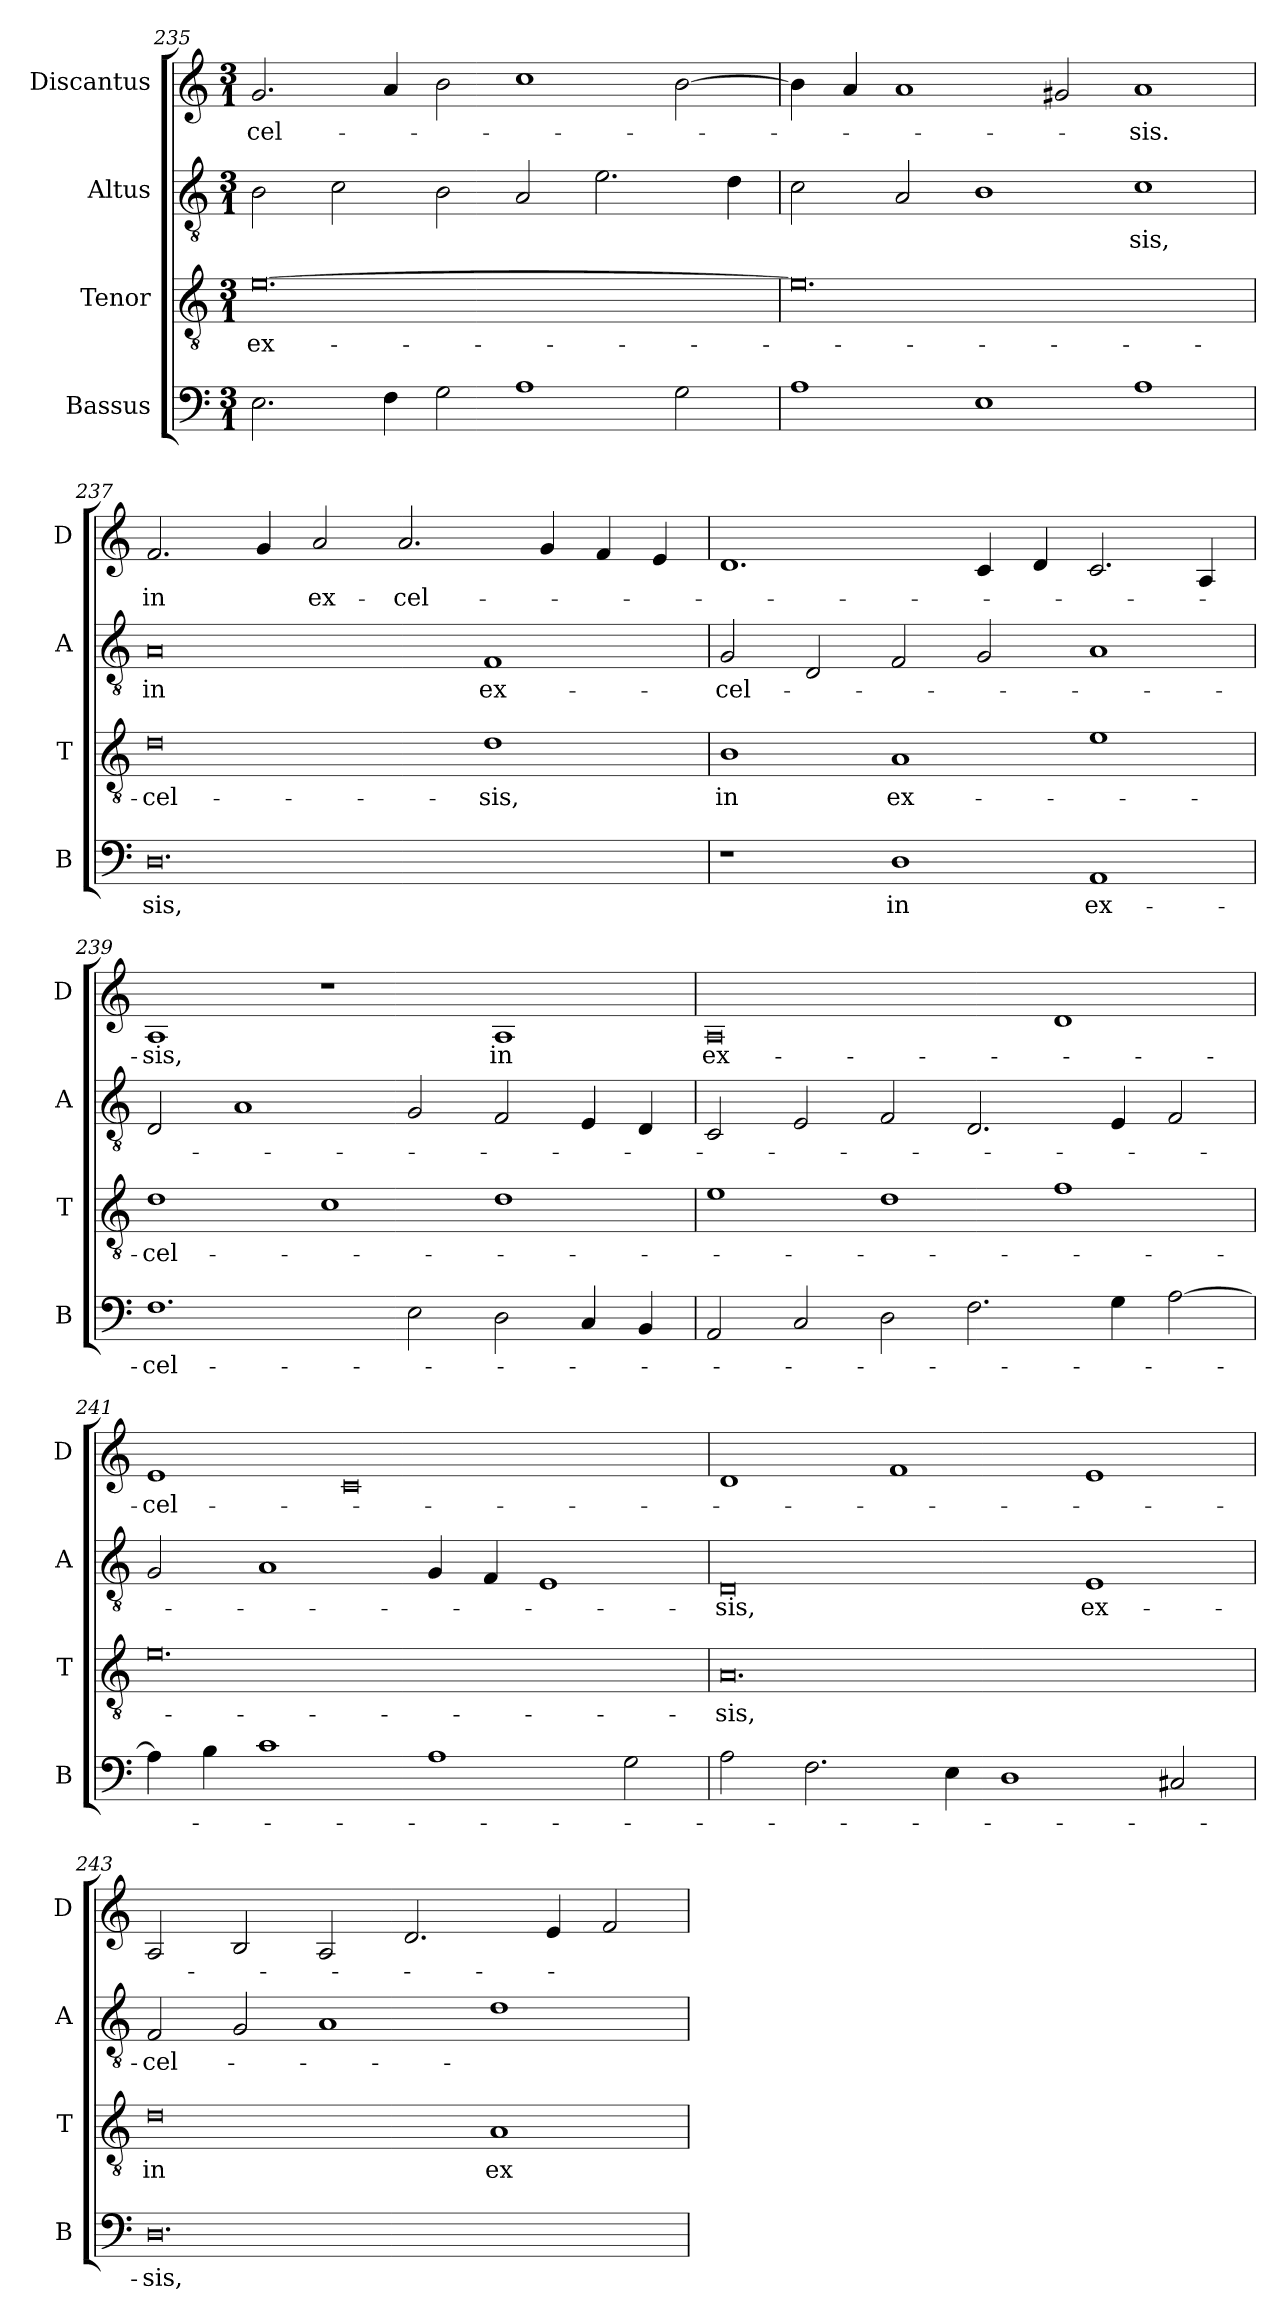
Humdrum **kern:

**kern	**text	**kern	**text	**kern	**text	**kern	**text
*part4	*part4	*part3	*part3	*part2	*part2	*part1	*part1
*staff4	*staff4	*staff3	*staff3	*staff2	*staff2	*staff1	*staff1
*I"Bassus	*	*I"Tenor	*	*I"Altus	*	*I"Discantus	*
*I'B	*	*I'T	*	*I'A	*	*I'D	*
*clefF4	*	*clefGv2	*	*clefGv2	*	*clefG2	*
*k[]	*	*k[]	*	*k[]	*	*k[]	*
*M3/1	*	*M3/1	*	*M3/1	*	*M3/1	*
=235	=235	=235	=235	=235	=235	=235	=235
2.E	.	[0.e	ex-	2B	.	2.g	-cel-
.	.	.	.	2c	.	.	.
4F	.	.	.	.	.	4a	.
2G	.	.	.	2B	.	2b	.
1A	.	.	.	2A	.	1cc	.
.	.	.	.	2.e	.	.	.
2G	.	.	.	.	.	[2b	.
.	.	.	.	4d	.	.	.
=236	=236	=236	=236	=236	=236	=236	=236
1A	.	0.e]	.	2c	.	4b]	.
.	.	.	.	.	.	4a	.
.	.	.	.	2A	.	1a	.
1E	.	.	.	1B	.	.	.
.	.	.	.	.	.	2g#X	.
1A	.	.	.	1c	-sis,	1a	-sis.
=237	=237	=237	=237	=237	=237	=237	=237
0.D	-sis,	0d	-cel-	0A	in	2.f	in
.	.	.	.	.	.	4g	.
.	.	.	.	.	.	2a	ex-
.	.	.	.	.	.	2.a	-cel-
.	.	1d	-sis,	1F	ex-	.	.
.	.	.	.	.	.	4g	.
.	.	.	.	.	.	4f	.
.	.	.	.	.	.	4e	.
=238	=238	=238	=238	=238	=238	=238	=238
1r	.	1B	in	2G	-cel-	1.d	.
.	.	.	.	2D	.	.	.
1D	in	1A	ex-	2F	.	.	.
.	.	.	.	2G	.	4c	.
.	.	.	.	.	.	4d	.
1AA	ex-	1e	.	1A	.	2.c	.
.	.	.	.	.	.	4A	.
=239	=239	=239	=239	=239	=239	=239	=239
1.F	-cel-	1d	-cel-	2D	.	1A	-sis,
.	.	.	.	1A	.	.	.
.	.	1c	.	.	.	1r	.
2E	.	.	.	2G	.	.	.
2D	.	1d	.	2F	.	1A	in
4C	.	.	.	4E	.	.	.
4BB	.	.	.	4D	.	.	.
=240	=240	=240	=240	=240	=240	=240	=240
2AA	.	1e	.	2C	.	0A	ex-
2C	.	.	.	2E	.	.	.
2D	.	1d	.	2F	.	.	.
2.F	.	.	.	2.D	.	.	.
.	.	1f	.	.	.	1d	.
4G	.	.	.	4E	.	.	.
[2A	.	.	.	2F	.	.	.
=241	=241	=241	=241	=241	=241	=241	=241
4A]	.	0.e	.	2G	.	1e	-cel-
4B	.	.	.	.	.	.	.
1c	.	.	.	1A	.	.	.
.	.	.	.	.	.	0c	.
1A	.	.	.	4G	.	.	.
.	.	.	.	4F	.	.	.
.	.	.	.	1E	.	.	.
2G	.	.	.	.	.	.	.
=242	=242	=242	=242	=242	=242	=242	=242
2A	.	0.A	-sis,	0D	-sis,	1d	.
2.F	.	.	.	.	.	.	.
.	.	.	.	.	.	1f	.
4E	.	.	.	.	.	.	.
1D	.	.	.	.	.	.	.
.	.	.	.	1E	ex-	1e	.
2C#X	.	.	.	.	.	.	.
=243	=243	=243	=243	=243	=243	=243	=243
0.D	-sis,	0d	in	2F	-cel-	2A	.
.	.	.	.	2G	.	2B	.
.	.	.	.	1A	.	2A	.
.	.	.	.	.	.	2.d	.
.	.	1A	ex-	1d	.	.	.
.	.	.	.	.	.	4e	.
.	.	.	.	.	.	2f	.
=	=	=	=	=	=	=	=
*-	*-	*-	*-	*-	*-	*-	*-
